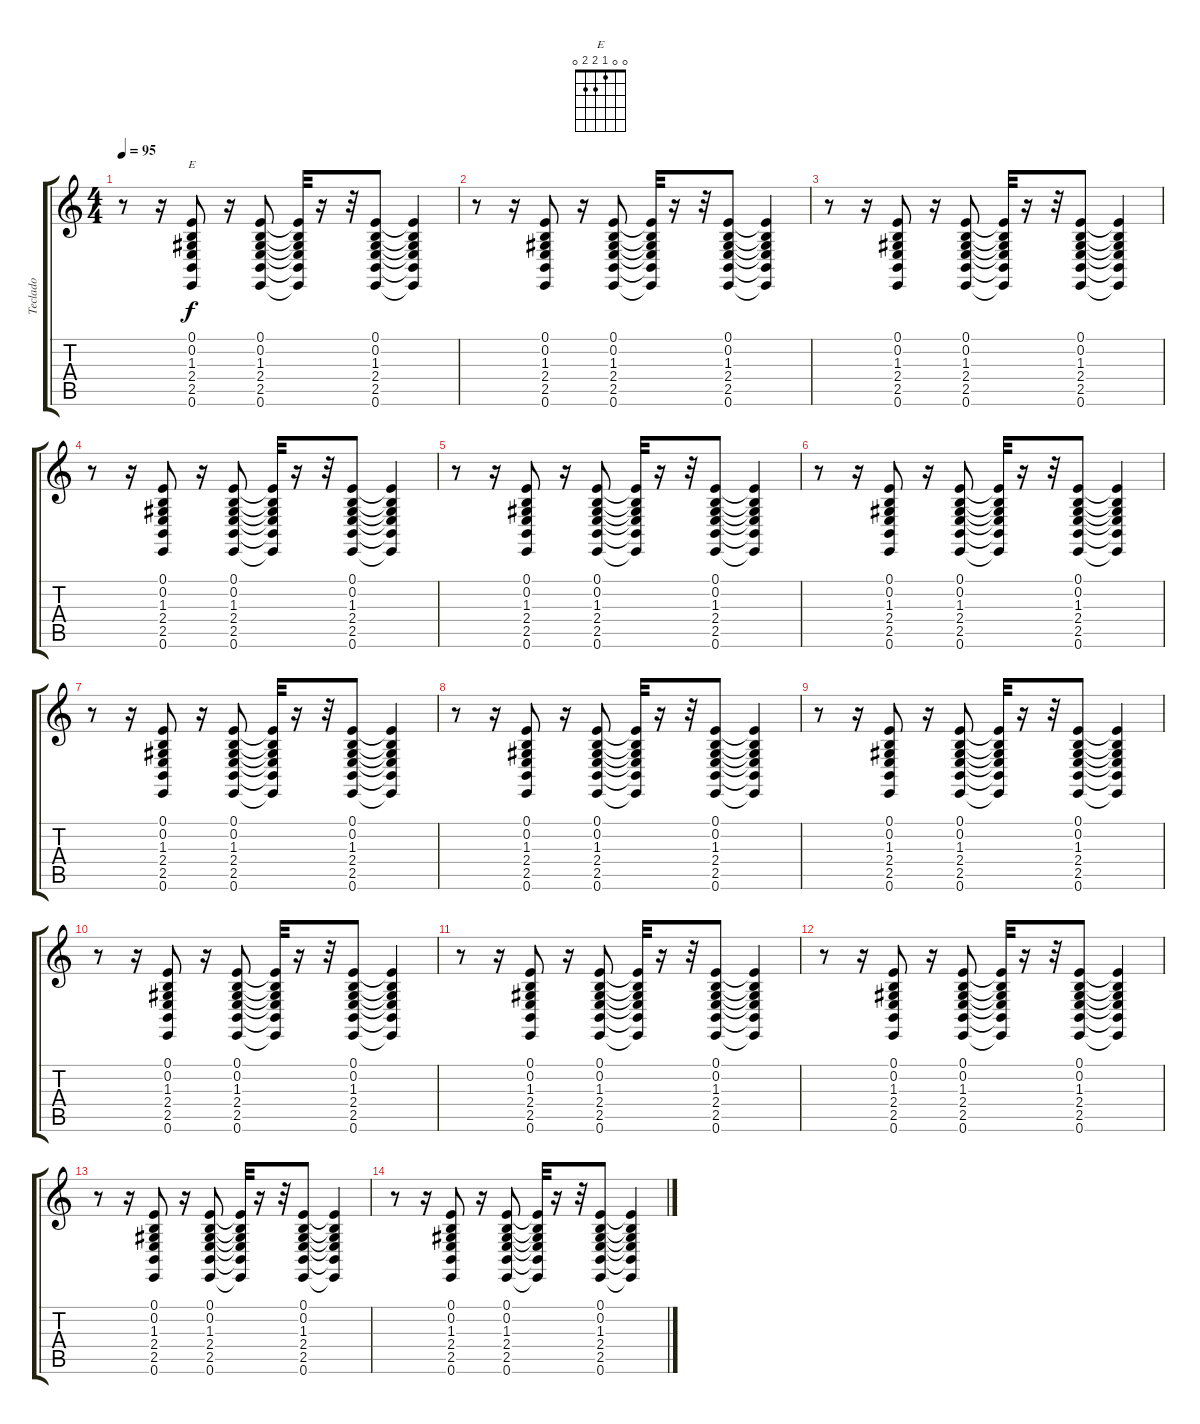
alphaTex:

\track ("Teclado" "Teclado") {instrument pad7halo}
\staff {score tabs}
\tuning (E4 B3 G3 D3 A2 E2) {hide}
\chord ("E" 0 0 1 2 2 0)
\ts (4 4)
\tempo 95
\clef g2
\ks c
r.8{dy f} r.16 (0.1 0.2 1.3 2.4 2.5 0.6).8{ch "E"} r.16 (0.1 0.2 1.3 2.4 2.5 0.6).8 (0.1{t} 0.2{t} 1.3{t} 2.4{t} 2.5{t} 0.6{t}).32 r.16 r.32 (0.1 0.2 1.3 2.4 2.5 0.6).8 (0.1{t} 0.2{t} 1.3{t} 2.4{t} 2.5{t} 0.6{t}).4 |
r.8 r.16 (0.1 0.2 1.3 2.4 2.5 0.6).8 r.16 (0.1 0.2 1.3 2.4 2.5 0.6).8 (0.1{t} 0.2{t} 1.3{t} 2.4{t} 2.5{t} 0.6{t}).32 r.16 r.32 (0.1 0.2 1.3 2.4 2.5 0.6).8 (0.1{t} 0.2{t} 1.3{t} 2.4{t} 2.5{t} 0.6{t}).4 |
r.8 r.16 (0.1 0.2 1.3 2.4 2.5 0.6).8 r.16 (0.1 0.2 1.3 2.4 2.5 0.6).8 (0.1{t} 0.2{t} 1.3{t} 2.4{t} 2.5{t} 0.6{t}).32 r.16 r.32 (0.1 0.2 1.3 2.4 2.5 0.6).8 (0.1{t} 0.2{t} 1.3{t} 2.4{t} 2.5{t} 0.6{t}).4 |
r.8 r.16 (0.1 0.2 1.3 2.4 2.5 0.6).8 r.16 (0.1 0.2 1.3 2.4 2.5 0.6).8 (0.1{t} 0.2{t} 1.3{t} 2.4{t} 2.5{t} 0.6{t}).32 r.16 r.32 (0.1 0.2 1.3 2.4 2.5 0.6).8 (0.1{t} 0.2{t} 1.3{t} 2.4{t} 2.5{t} 0.6{t}).4 |
r.8 r.16 (0.1 0.2 1.3 2.4 2.5 0.6).8 r.16 (0.1 0.2 1.3 2.4 2.5 0.6).8 (0.1{t} 0.2{t} 1.3{t} 2.4{t} 2.5{t} 0.6{t}).32 r.16 r.32 (0.1 0.2 1.3 2.4 2.5 0.6).8 (0.1{t} 0.2{t} 1.3{t} 2.4{t} 2.5{t} 0.6{t}).4 |
r.8 r.16 (0.1 0.2 1.3 2.4 2.5 0.6).8 r.16 (0.1 0.2 1.3 2.4 2.5 0.6).8 (0.1{t} 0.2{t} 1.3{t} 2.4{t} 2.5{t} 0.6{t}).32 r.16 r.32 (0.1 0.2 1.3 2.4 2.5 0.6).8 (0.1{t} 0.2{t} 1.3{t} 2.4{t} 2.5{t} 0.6{t}).4 |
r.8 r.16 (0.1 0.2 1.3 2.4 2.5 0.6).8 r.16 (0.1 0.2 1.3 2.4 2.5 0.6).8 (0.1{t} 0.2{t} 1.3{t} 2.4{t} 2.5{t} 0.6{t}).32 r.16 r.32 (0.1 0.2 1.3 2.4 2.5 0.6).8 (0.1{t} 0.2{t} 1.3{t} 2.4{t} 2.5{t} 0.6{t}).4 |
r.8 r.16 (0.1 0.2 1.3 2.4 2.5 0.6).8 r.16 (0.1 0.2 1.3 2.4 2.5 0.6).8 (0.1{t} 0.2{t} 1.3{t} 2.4{t} 2.5{t} 0.6{t}).32 r.16 r.32 (0.1 0.2 1.3 2.4 2.5 0.6).8 (0.1{t} 0.2{t} 1.3{t} 2.4{t} 2.5{t} 0.6{t}).4 |
r.8 r.16 (0.1 0.2 1.3 2.4 2.5 0.6).8 r.16 (0.1 0.2 1.3 2.4 2.5 0.6).8 (0.1{t} 0.2{t} 1.3{t} 2.4{t} 2.5{t} 0.6{t}).32 r.16 r.32 (0.1 0.2 1.3 2.4 2.5 0.6).8 (0.1{t} 0.2{t} 1.3{t} 2.4{t} 2.5{t} 0.6{t}).4 |
r.8 r.16 (0.1 0.2 1.3 2.4 2.5 0.6).8 r.16 (0.1 0.2 1.3 2.4 2.5 0.6).8 (0.1{t} 0.2{t} 1.3{t} 2.4{t} 2.5{t} 0.6{t}).32 r.16 r.32 (0.1 0.2 1.3 2.4 2.5 0.6).8 (0.1{t} 0.2{t} 1.3{t} 2.4{t} 2.5{t} 0.6{t}).4 |
r.8 r.16 (0.1 0.2 1.3 2.4 2.5 0.6).8 r.16 (0.1 0.2 1.3 2.4 2.5 0.6).8 (0.1{t} 0.2{t} 1.3{t} 2.4{t} 2.5{t} 0.6{t}).32 r.16 r.32 (0.1 0.2 1.3 2.4 2.5 0.6).8 (0.1{t} 0.2{t} 1.3{t} 2.4{t} 2.5{t} 0.6{t}).4 |
r.8 r.16 (0.1 0.2 1.3 2.4 2.5 0.6).8 r.16 (0.1 0.2 1.3 2.4 2.5 0.6).8 (0.1{t} 0.2{t} 1.3{t} 2.4{t} 2.5{t} 0.6{t}).32 r.16 r.32 (0.1 0.2 1.3 2.4 2.5 0.6).8 (0.1{t} 0.2{t} 1.3{t} 2.4{t} 2.5{t} 0.6{t}).4 |
r.8 r.16 (0.1 0.2 1.3 2.4 2.5 0.6).8 r.16 (0.1 0.2 1.3 2.4 2.5 0.6).8 (0.1{t} 0.2{t} 1.3{t} 2.4{t} 2.5{t} 0.6{t}).32 r.16 r.32 (0.1 0.2 1.3 2.4 2.5 0.6).8 (0.1{t} 0.2{t} 1.3{t} 2.4{t} 2.5{t} 0.6{t}).4 |
r.8 r.16 (0.1 0.2 1.3 2.4 2.5 0.6).8 r.16 (0.1 0.2 1.3 2.4 2.5 0.6).8 (0.1{t} 0.2{t} 1.3{t} 2.4{t} 2.5{t} 0.6{t}).32 r.16 r.32 (0.1 0.2 1.3 2.4 2.5 0.6).8 (0.1{t} 0.2{t} 1.3{t} 2.4{t} 2.5{t} 0.6{t}).4
